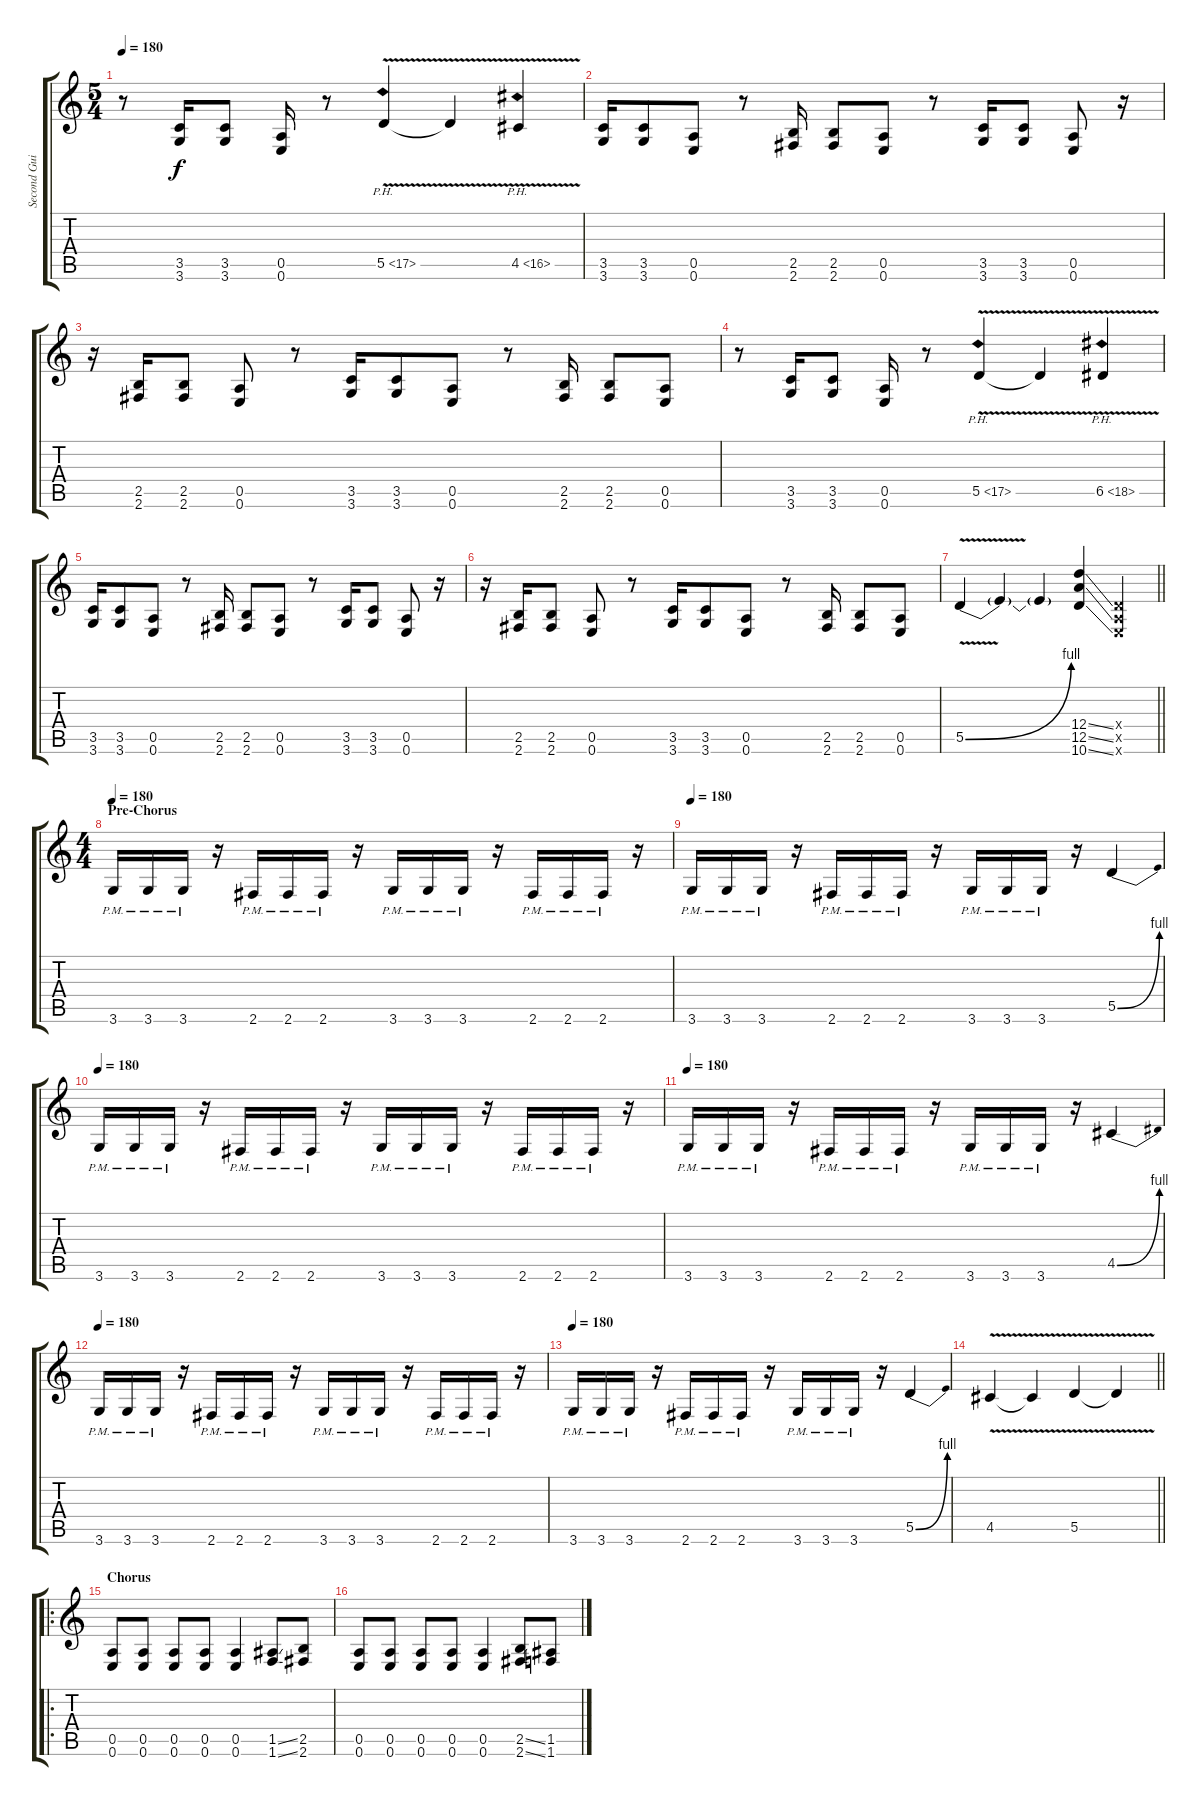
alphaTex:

\track ("Second Guitar" "Second Gui") {instrument distortionguitar}
\staff {score tabs}
\tuning (E4 B3 G3 D3 A2 E2) {hide}
\ts (5 4)
\tempo 180
\clef g2
\ks c
r.8{dy f} (3.5 3.6).16 (3.5 3.6).8 (0.5 0.6).16 r.8 5.5{ph 12 v}.4 5.5{t}.4 4.5{ph 12 v}.4 |
(3.5 3.6).16 (3.5 3.6).8 (0.5 0.6).8 r.8 (2.5 2.6).16 (2.5 2.6).8 (0.5 0.6).8 r.8 (3.5 3.6).16 (3.5 3.6).8 (0.5 0.6).8 r.16 |
r.16 (2.5 2.6).16 (2.5 2.6).8 (0.5 0.6).8 r.8 (3.5 3.6).16 (3.5 3.6).8 (0.5 0.6).8 r.8 (2.5 2.6).16 (2.5 2.6).8 (0.5 0.6).8 |
r.8 (3.5 3.6).16 (3.5 3.6).8 (0.5 0.6).16 r.8 5.5{ph 12 v}.4 5.5{t}.4 6.5{ph 12 v}.4 |
(3.5 3.6).16 (3.5 3.6).8 (0.5 0.6).8 r.8 (2.5 2.6).16 (2.5 2.6).8 (0.5 0.6).8 r.8 (3.5 3.6).16 (3.5 3.6).8 (0.5 0.6).8 r.16 |
r.16 (2.5 2.6).16 (2.5 2.6).8 (0.5 0.6).8 r.8 (3.5 3.6).16 (3.5 3.6).8 (0.5 0.6).8 r.8 (2.5 2.6).16 (2.5 2.6).8 (0.5 0.6).8 |
\barLineRight lightlight
5.5{be (bend 0 0 60 4) v}.4 5.5{t}.4 5.5{t}.4 (12.4{ss} 12.5{ss} 10.6{ss}).4 (0.4{x} 0.5{x} 0.6{x}).4 |
\ts (4 4)
\section ("" "Pre-Chorus")
\tempo 180
3.6{pm}.16 3.6{pm}.16 3.6{pm}.16 r.16 2.6{pm}.16 2.6{pm}.16 2.6{pm}.16 r.16 3.6{pm}.16 3.6{pm}.16 3.6{pm}.16 r.16 2.6{pm}.16 2.6{pm}.16 2.6{pm}.16 r.16 |
\tempo 180
3.6{pm}.16 3.6{pm}.16 3.6{pm}.16 r.16 2.6{pm}.16 2.6{pm}.16 2.6{pm}.16 r.16 3.6{pm}.16 3.6{pm}.16 3.6{pm}.16 r.16 5.5{be (bend 0 0 60 4)}.4 |
\tempo 180
3.6{pm}.16 3.6{pm}.16 3.6{pm}.16 r.16 2.6{pm}.16 2.6{pm}.16 2.6{pm}.16 r.16 3.6{pm}.16 3.6{pm}.16 3.6{pm}.16 r.16 2.6{pm}.16 2.6{pm}.16 2.6{pm}.16 r.16 |
\tempo 180
3.6{pm}.16 3.6{pm}.16 3.6{pm}.16 r.16 2.6{pm}.16 2.6{pm}.16 2.6{pm}.16 r.16 3.6{pm}.16 3.6{pm}.16 3.6{pm}.16 r.16 4.5{be (bend 0 0 60 4)}.4 |
\tempo 180
3.6{pm}.16 3.6{pm}.16 3.6{pm}.16 r.16 2.6{pm}.16 2.6{pm}.16 2.6{pm}.16 r.16 3.6{pm}.16 3.6{pm}.16 3.6{pm}.16 r.16 2.6{pm}.16 2.6{pm}.16 2.6{pm}.16 r.16 |
\tempo 180
3.6{pm}.16 3.6{pm}.16 3.6{pm}.16 r.16 2.6{pm}.16 2.6{pm}.16 2.6{pm}.16 r.16 3.6{pm}.16 3.6{pm}.16 3.6{pm}.16 r.16 5.5{be (bend 0 0 60 4)}.4 |
\barLineRight lightlight
4.5{v}.4 4.5{t}.4 5.5{v}.4 5.5{t}.4 |
\ro
\section ("" "Chorus")
(0.5 0.6).8 (0.5 0.6).8 (0.5 0.6).8 (0.5 0.6).8 (0.5 0.6).4 (1.5{ss} 1.6{ss}).8 (2.5 2.6).8 |
(0.5 0.6).8 (0.5 0.6).8 (0.5 0.6).8 (0.5 0.6).8 (0.5 0.6).4 (2.5{ss} 2.6{ss}).8 (1.5 1.6).8
